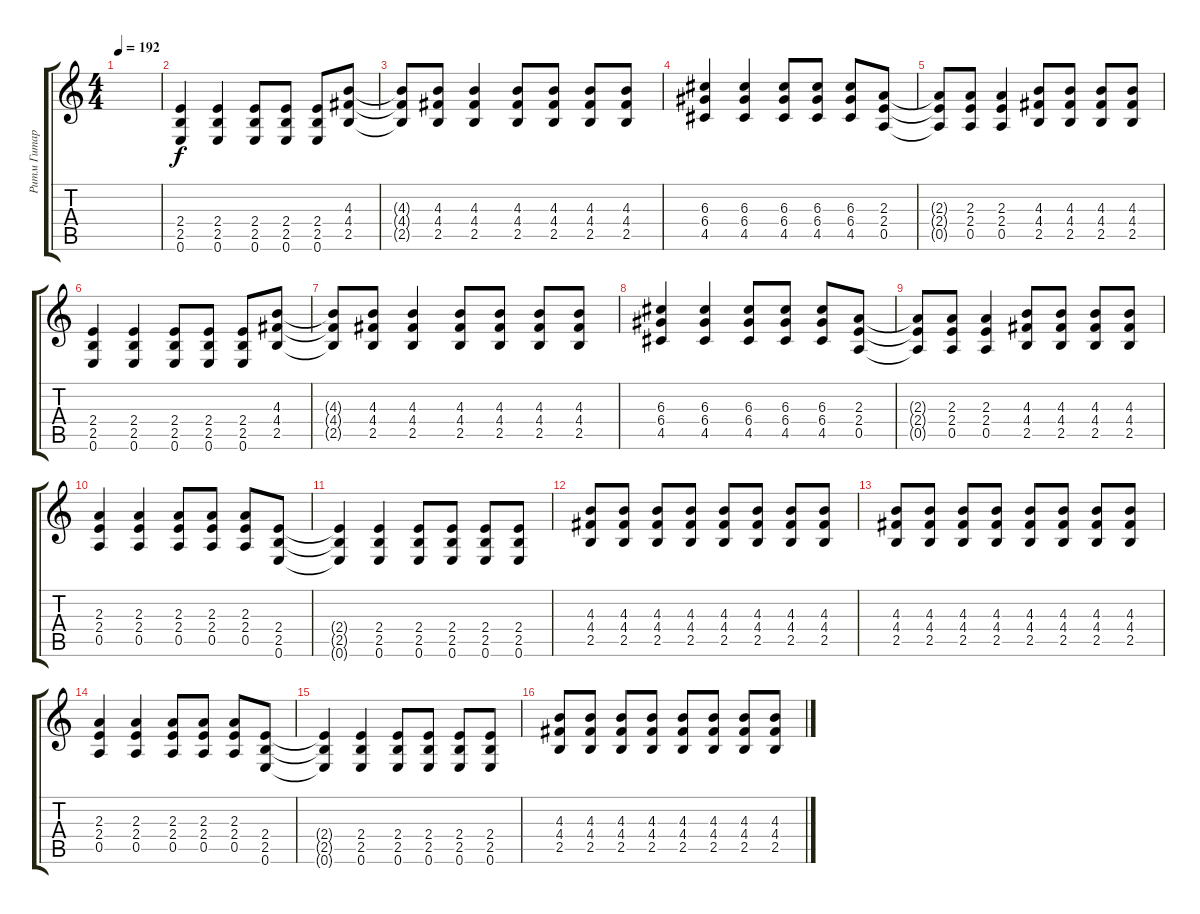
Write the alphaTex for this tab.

\track ("Ритм Гитара (Bizzy D)" "Ритм Гитар") {instrument overdrivenguitar}
\staff {score tabs}
\tuning (E4 B3 G3 D3 A2 E2) {hide}
\ts (4 4)
\tempo 192
\clef g2
\ks c
|
(2.4 2.5 0.6).4 (2.4 2.5 0.6).4 (2.4 2.5 0.6).8 (2.4 2.5 0.6).8 (2.4 2.5 0.6).8 (4.3 4.4 2.5).8 |
(4.3{t} 4.4{t} 2.5{t}).8 (4.3 4.4 2.5).8 (4.3 4.4 2.5).4 (4.3 4.4 2.5).8 (4.3 4.4 2.5).8 (4.3 4.4 2.5).8 (4.3 4.4 2.5).8 |
(6.3 6.4 4.5).4 (6.3 6.4 4.5).4 (6.3 6.4 4.5).8 (6.3 6.4 4.5).8 (6.3 6.4 4.5).8 (2.3 2.4 0.5).8 |
(2.3{t} 2.4{t} 0.5{t}).8 (2.3 2.4 0.5).8 (2.3 2.4 0.5).4 (4.3 4.4 2.5).8 (4.3 4.4 2.5).8 (4.3 4.4 2.5).8 (4.3 4.4 2.5).8 |
(2.4 2.5 0.6).4 (2.4 2.5 0.6).4 (2.4 2.5 0.6).8 (2.4 2.5 0.6).8 (2.4 2.5 0.6).8 (4.3 4.4 2.5).8 |
(4.3{t} 4.4{t} 2.5{t}).8 (4.3 4.4 2.5).8 (4.3 4.4 2.5).4 (4.3 4.4 2.5).8 (4.3 4.4 2.5).8 (4.3 4.4 2.5).8 (4.3 4.4 2.5).8 |
(6.3 6.4 4.5).4 (6.3 6.4 4.5).4 (6.3 6.4 4.5).8 (6.3 6.4 4.5).8 (6.3 6.4 4.5).8 (2.3 2.4 0.5).8 |
(2.3{t} 2.4{t} 0.5{t}).8 (2.3 2.4 0.5).8 (2.3 2.4 0.5).4 (4.3 4.4 2.5).8 (4.3 4.4 2.5).8 (4.3 4.4 2.5).8 (4.3 4.4 2.5).8 |
(2.3 2.4 0.5).4{dy f} (2.3 2.4 0.5).4 (2.3 2.4 0.5).8 (2.3 2.4 0.5).8 (2.3 2.4 0.5).8 (2.4 2.5 0.6).8 |
(2.4{t} 2.5{t} 0.6{t}).4 (2.4 2.5 0.6).4 (2.4 2.5 0.6).8 (2.4 2.5 0.6).8 (2.4 2.5 0.6).8 (2.4 2.5 0.6).8 |
(4.3 4.4 2.5).8 (4.3 4.4 2.5).8 (4.3 4.4 2.5).8 (4.3 4.4 2.5).8 (4.3 4.4 2.5).8 (4.3 4.4 2.5).8 (4.3 4.4 2.5).8 (4.3 4.4 2.5).8 |
(4.3 4.4 2.5).8 (4.3 4.4 2.5).8 (4.3 4.4 2.5).8 (4.3 4.4 2.5).8 (4.3 4.4 2.5).8 (4.3 4.4 2.5).8 (4.3 4.4 2.5).8 (4.3 4.4 2.5).8 |
(2.3 2.4 0.5).4 (2.3 2.4 0.5).4 (2.3 2.4 0.5).8 (2.3 2.4 0.5).8 (2.3 2.4 0.5).8 (2.4 2.5 0.6).8 |
(2.4{t} 2.5{t} 0.6{t}).4 (2.4 2.5 0.6).4 (2.4 2.5 0.6).8 (2.4 2.5 0.6).8 (2.4 2.5 0.6).8 (2.4 2.5 0.6).8 |
(4.3 4.4 2.5).8 (4.3 4.4 2.5).8 (4.3 4.4 2.5).8 (4.3 4.4 2.5).8 (4.3 4.4 2.5).8 (4.3 4.4 2.5).8 (4.3 4.4 2.5).8 (4.3 4.4 2.5).8
